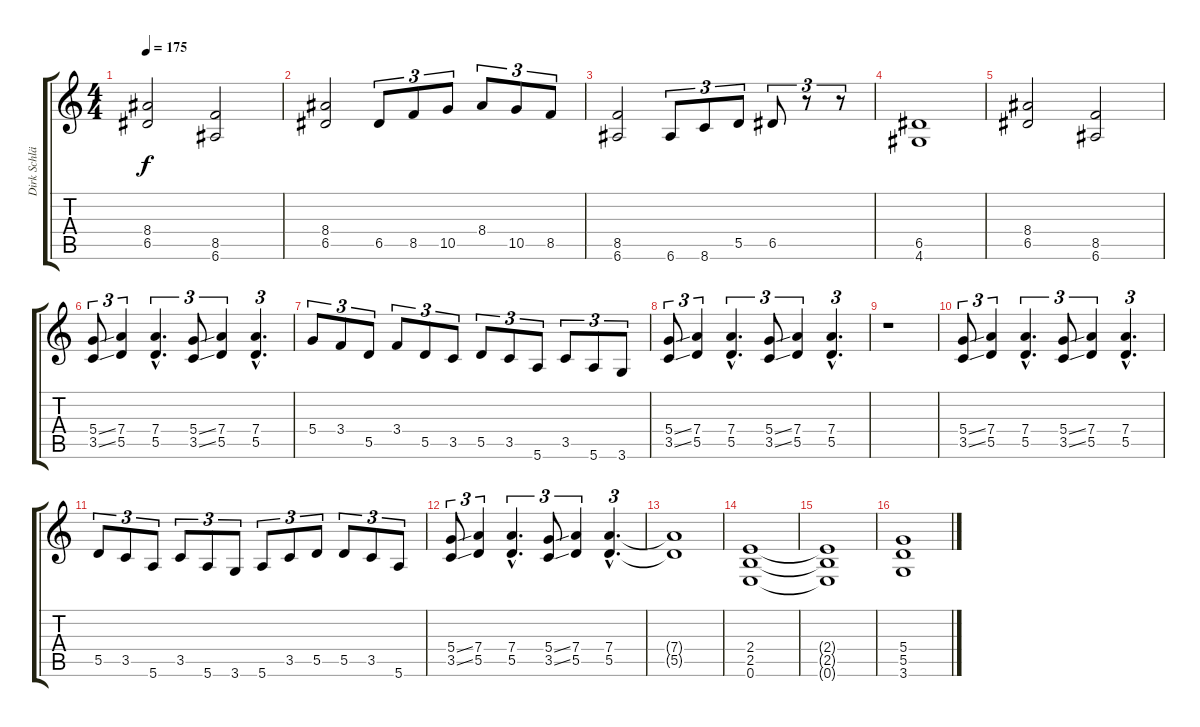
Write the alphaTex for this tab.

\track ("Dirk Schlächter" "Dirk Schlä") {instrument distortionguitar}
\staff {score tabs}
\tuning (E4 B3 G3 D3 A2 E2) {hide}
\ts (4 4)
\tempo 175
\clef g2
\ks c
(8.4 6.5).2{dy f} (8.5 6.6).2 |
(8.4 6.5).2 6.5.8{tu (3 2)} 8.5.8{tu (3 2)} 10.5.8{tu (3 2)} 8.4.8{tu (3 2)} 10.5.8{tu (3 2)} 8.5.8{tu (3 2)} |
(8.5 6.6).2 6.6.8{tu (3 2)} 8.6.8{tu (3 2)} 5.5.8{tu (3 2)} 6.5.8{tu (3 2)} r.8{tu (3 2)} r.8{tu (3 2)} |
(6.5 4.6).1 |
(8.4 6.5).2 (8.5 6.6).2 |
(5.4{ss} 3.5{ss}).8{tu (3 2)} (7.4 5.5).4{tu (3 2)} (7.4{hac} 5.5{hac}).4{d tu (3 2)} (5.4{ss} 3.5{ss}).8{tu (3 2)} (7.4 5.5).4{tu (3 2)} (7.4{hac} 5.5{hac}).4{d tu (3 2)} |
5.4.8{tu (3 2)} 3.4.8{tu (3 2)} 5.5.8{tu (3 2)} 3.4.8{tu (3 2)} 5.5.8{tu (3 2)} 3.5.8{tu (3 2)} 5.5.8{tu (3 2)} 3.5.8{tu (3 2)} 5.6.8{tu (3 2)} 3.5.8{tu (3 2)} 5.6.8{tu (3 2)} 3.6.8{tu (3 2)} |
(5.4{ss} 3.5{ss}).8{tu (3 2)} (7.4 5.5).4{tu (3 2)} (7.4{hac} 5.5{hac}).4{d tu (3 2)} (5.4{ss} 3.5{ss}).8{tu (3 2)} (7.4 5.5).4{tu (3 2)} (7.4{hac} 5.5{hac}).4{d tu (3 2)} |
r.1 |
(5.4{ss} 3.5{ss}).8{tu (3 2)} (7.4 5.5).4{tu (3 2)} (7.4{hac} 5.5{hac}).4{d tu (3 2)} (5.4{ss} 3.5{ss}).8{tu (3 2)} (7.4 5.5).4{tu (3 2)} (7.4{hac} 5.5{hac}).4{d tu (3 2)} |
5.5.8{tu (3 2)} 3.5.8{tu (3 2)} 5.6.8{tu (3 2)} 3.5.8{tu (3 2)} 5.6.8{tu (3 2)} 3.6.8{tu (3 2)} 5.6.8{tu (3 2)} 3.5.8{tu (3 2)} 5.5.8{tu (3 2)} 5.5.8{tu (3 2)} 3.5.8{tu (3 2)} 5.6.8{tu (3 2)} |
(5.4{ss} 3.5{ss}).8{tu (3 2)} (7.4 5.5).4{tu (3 2)} (7.4{hac} 5.5{hac}).4{d tu (3 2)} (5.4{ss} 3.5{ss}).8{tu (3 2)} (7.4 5.5).4{tu (3 2)} (7.4{hac} 5.5{hac}).4{d tu (3 2)} |
(7.4{t} 5.5{t}).1 |
(2.4 2.5 0.6).1{volume 12} |
(2.4{t} 2.5{t} 0.6{t}).1 |
(5.4 5.5 3.6).1
